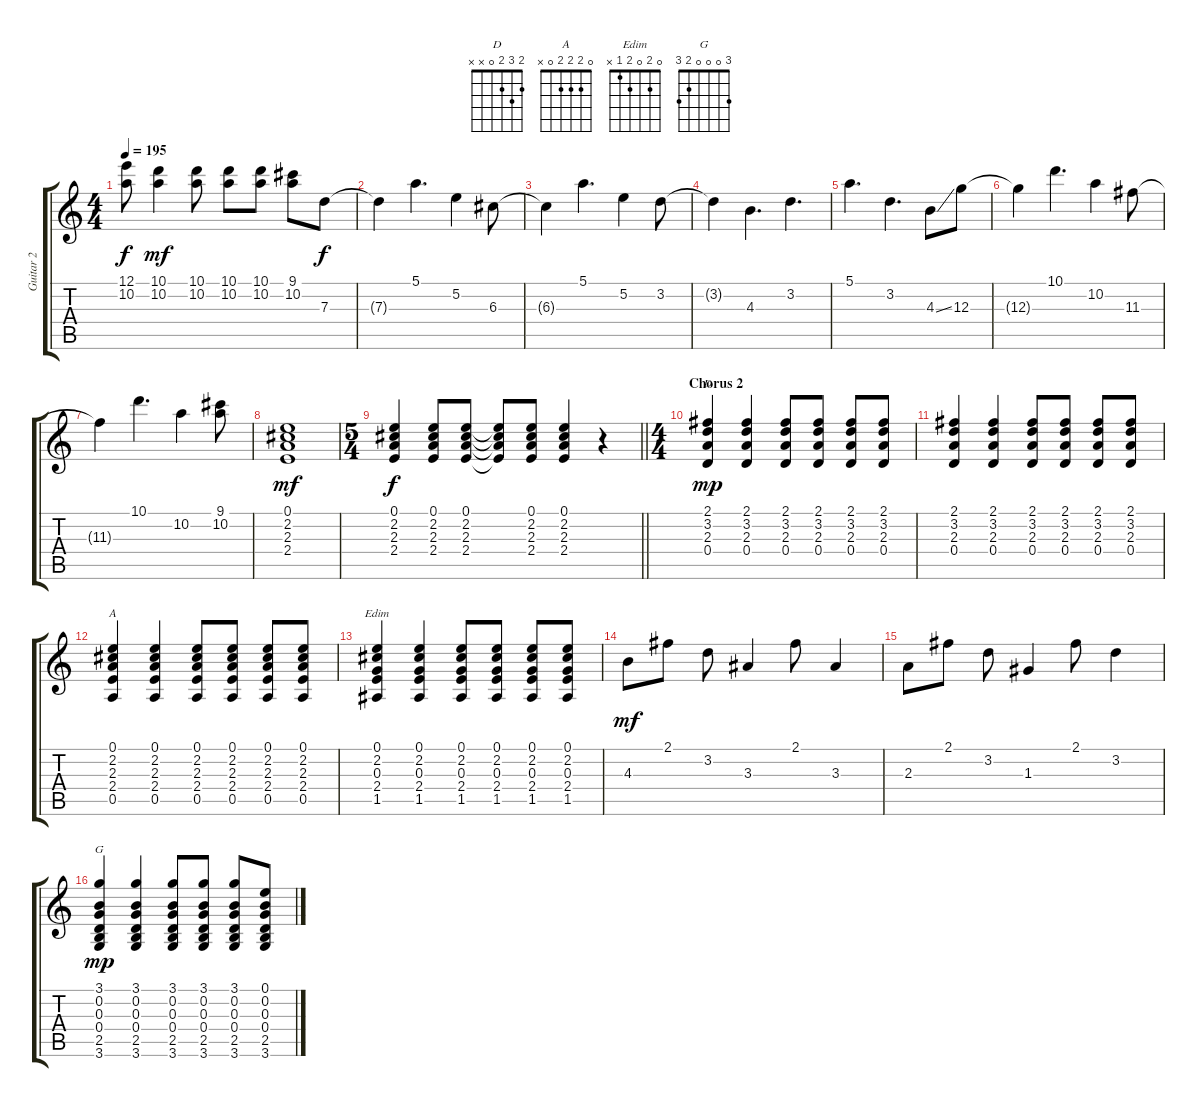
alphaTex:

\track ("Guitar 2" "Guitar 2") {instrument distortionguitar}
\staff {score tabs}
\tuning (E4 B3 G3 D3 A2 E2) {hide}
\chord ("D" 2 3 2 0 x x)
\chord ("A" 0 2 2 2 0 x)
\chord ("Edim" 0 2 0 2 1 x)
\chord ("G" 3 0 0 0 2 3)
\ts (4 4)
\tempo 195
\clef g2
\ks c
(12.1{t} 10.2{t}).8{dy f} (10.1 10.2).4{dy mf} (10.1 10.2).8 (10.1 10.2).8 (10.1 10.2).8 (9.1 10.2).8 7.3.8{dy f} |
7.3{t}.4 5.1.4{d} 5.2.4 6.3.8 |
6.3{t}.4 5.1.4{d} 5.2.4 3.2.8 |
3.2{t}.4 4.3.4{d} 3.2.4{d} |
5.1.4{d} 3.2.4{d} 4.3{ss}.8 12.3.8 |
12.3{t}.4 10.1.4{d} 10.2.4 11.3.8 |
11.3{t}.4 10.1.4{d} 10.2.4 (9.1 10.2).8 |
(0.1 2.2 2.3 2.4).1{dy mf} |
\ts (5 4)
\barLineRight lightlight
(0.1 2.2 2.3 2.4).4{dy f} (0.1 2.2 2.3 2.4).8 (0.1 2.2 2.3 2.4).8 (0.1{t} 2.2{t} 2.3{t} 2.4{t}).8 (0.1 2.2 2.3 2.4).8 (0.1 2.2 2.3 2.4).4 r.4 |
\ts (4 4)
\section ("" "Chorus 2")
(2.1 3.2 2.3 0.4).4{ch "D" dy mp} (2.1 3.2 2.3 0.4).4 (2.1 3.2 2.3 0.4).8 (2.1 3.2 2.3 0.4).8 (2.1 3.2 2.3 0.4).8 (2.1 3.2 2.3 0.4).8 |
(2.1 3.2 2.3 0.4).4 (2.1 3.2 2.3 0.4).4 (2.1 3.2 2.3 0.4).8 (2.1 3.2 2.3 0.4).8 (2.1 3.2 2.3 0.4).8 (2.1 3.2 2.3 0.4).8 |
(0.1 2.2 2.3 2.4 0.5).4{ch "A"} (0.1 2.2 2.3 2.4 0.5).4 (0.1 2.2 2.3 2.4 0.5).8 (0.1 2.2 2.3 2.4 0.5).8 (0.1 2.2 2.3 2.4 0.5).8 (0.1 2.2 2.3 2.4 0.5).8 |
(0.1 2.2 0.3 2.4 1.5).4{ch "Edim"} (0.1 2.2 0.3 2.4 1.5).4 (0.1 2.2 0.3 2.4 1.5).8 (0.1 2.2 0.3 2.4 1.5).8 (0.1 2.2 0.3 2.4 1.5).8 (0.1 2.2 0.3 2.4 1.5).8 |
4.3.8{dy mf} 2.1.8 3.2.8 3.3.4 2.1.8 3.3.4 |
2.3.8 2.1.8 3.2.8 1.3.4 2.1.8 3.2.4 |
(3.1 0.2 0.3 0.4 2.5 3.6).4{ch "G" dy mp} (3.1 0.2 0.3 0.4 2.5 3.6).4 (3.1 0.2 0.3 0.4 2.5 3.6).8 (3.1 0.2 0.3 0.4 2.5 3.6).8 (3.1 0.2 0.3 0.4 2.5 3.6).8 (0.1 0.2 0.3 0.4 2.5 3.6).8
